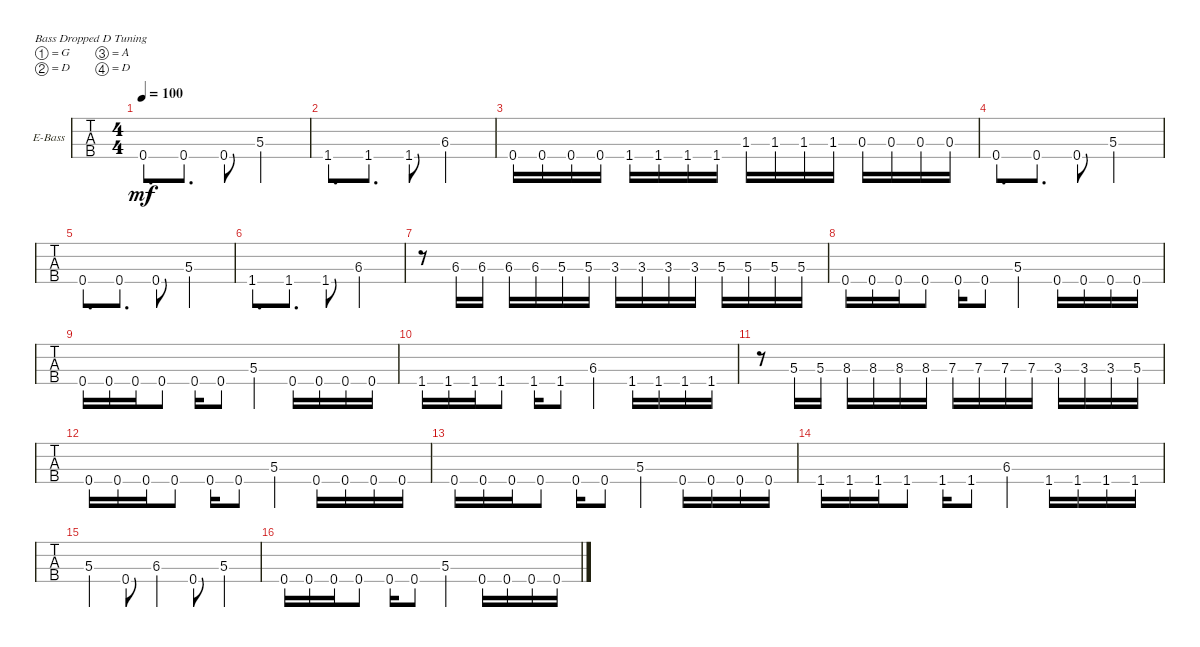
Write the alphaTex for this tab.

\defaultSystemsLayout 4
\bracketExtendMode groupsimilarinstruments
\multiBarRest
\firstSystemTrackNameOrientation horizontal
\otherSystemsTrackNameOrientation horizontal
\track ("Cole Train" "E-Bass") {instrument electricbassfinger}
\staff {tabs}
\tuning (G2 D2 A1 D1)
\ts (4 4)
\tempo 100
\clef f4
\ks c
0.4.8{d dy mf} 0.4.8{d} 0.4.8 5.3.2 |
1.4.8{d} 1.4.8{d} 1.4.8 6.3.2 |
0.4.16 0.4.16 0.4.16 0.4.16 1.4.16 1.4.16 1.4.16 1.4.16 1.3.16 1.3.16 1.3.16 1.3.16 0.3.16 0.3.16 0.3.16 0.3.16 |
0.4.8{d} 0.4.8{d} 0.4.8 5.3.2 |
0.4.8{d} 0.4.8{d} 0.4.8 5.3.2 |
1.4.8{d} 1.4.8{d} 1.4.8 6.3.2 |
r.8 6.3.16 6.3.16 6.3.16 6.3.16 5.3.16 5.3.16 3.3.16 3.3.16 3.3.16 3.3.16 5.3.16 5.3.16 5.3.16 5.3.16 |
0.4.16 0.4.16 0.4.16 0.4.8 0.4.16 0.4.8 5.3.4 0.4.16 0.4.16 0.4.16 0.4.16 |
0.4.16 0.4.16 0.4.16 0.4.8 0.4.16 0.4.8 5.3.4 0.4.16 0.4.16 0.4.16 0.4.16 |
1.4.16 1.4.16 1.4.16 1.4.8 1.4.16 1.4.8 6.3.4 1.4.16 1.4.16 1.4.16 1.4.16 |
r.8 5.3.16 5.3.16 8.3.16 8.3.16 8.3.16 8.3.16 7.3.16 7.3.16 7.3.16 7.3.16 3.3.16 3.3.16 3.3.16 5.3.16 |
0.4.16 0.4.16 0.4.16 0.4.8 0.4.16 0.4.8 5.3.4 0.4.16 0.4.16 0.4.16 0.4.16 |
0.4.16 0.4.16 0.4.16 0.4.8 0.4.16 0.4.8 5.3.4 0.4.16 0.4.16 0.4.16 0.4.16 |
1.4.16 1.4.16 1.4.16 1.4.8 1.4.16 1.4.8 6.3.4 1.4.16 1.4.16 1.4.16 1.4.16 |
5.3.4 0.4.8 6.3.4 0.4.8 5.3.4 |
0.4.16 0.4.16 0.4.16 0.4.8 0.4.16 0.4.8 5.3.4 0.4.16 0.4.16 0.4.16 0.4.16
